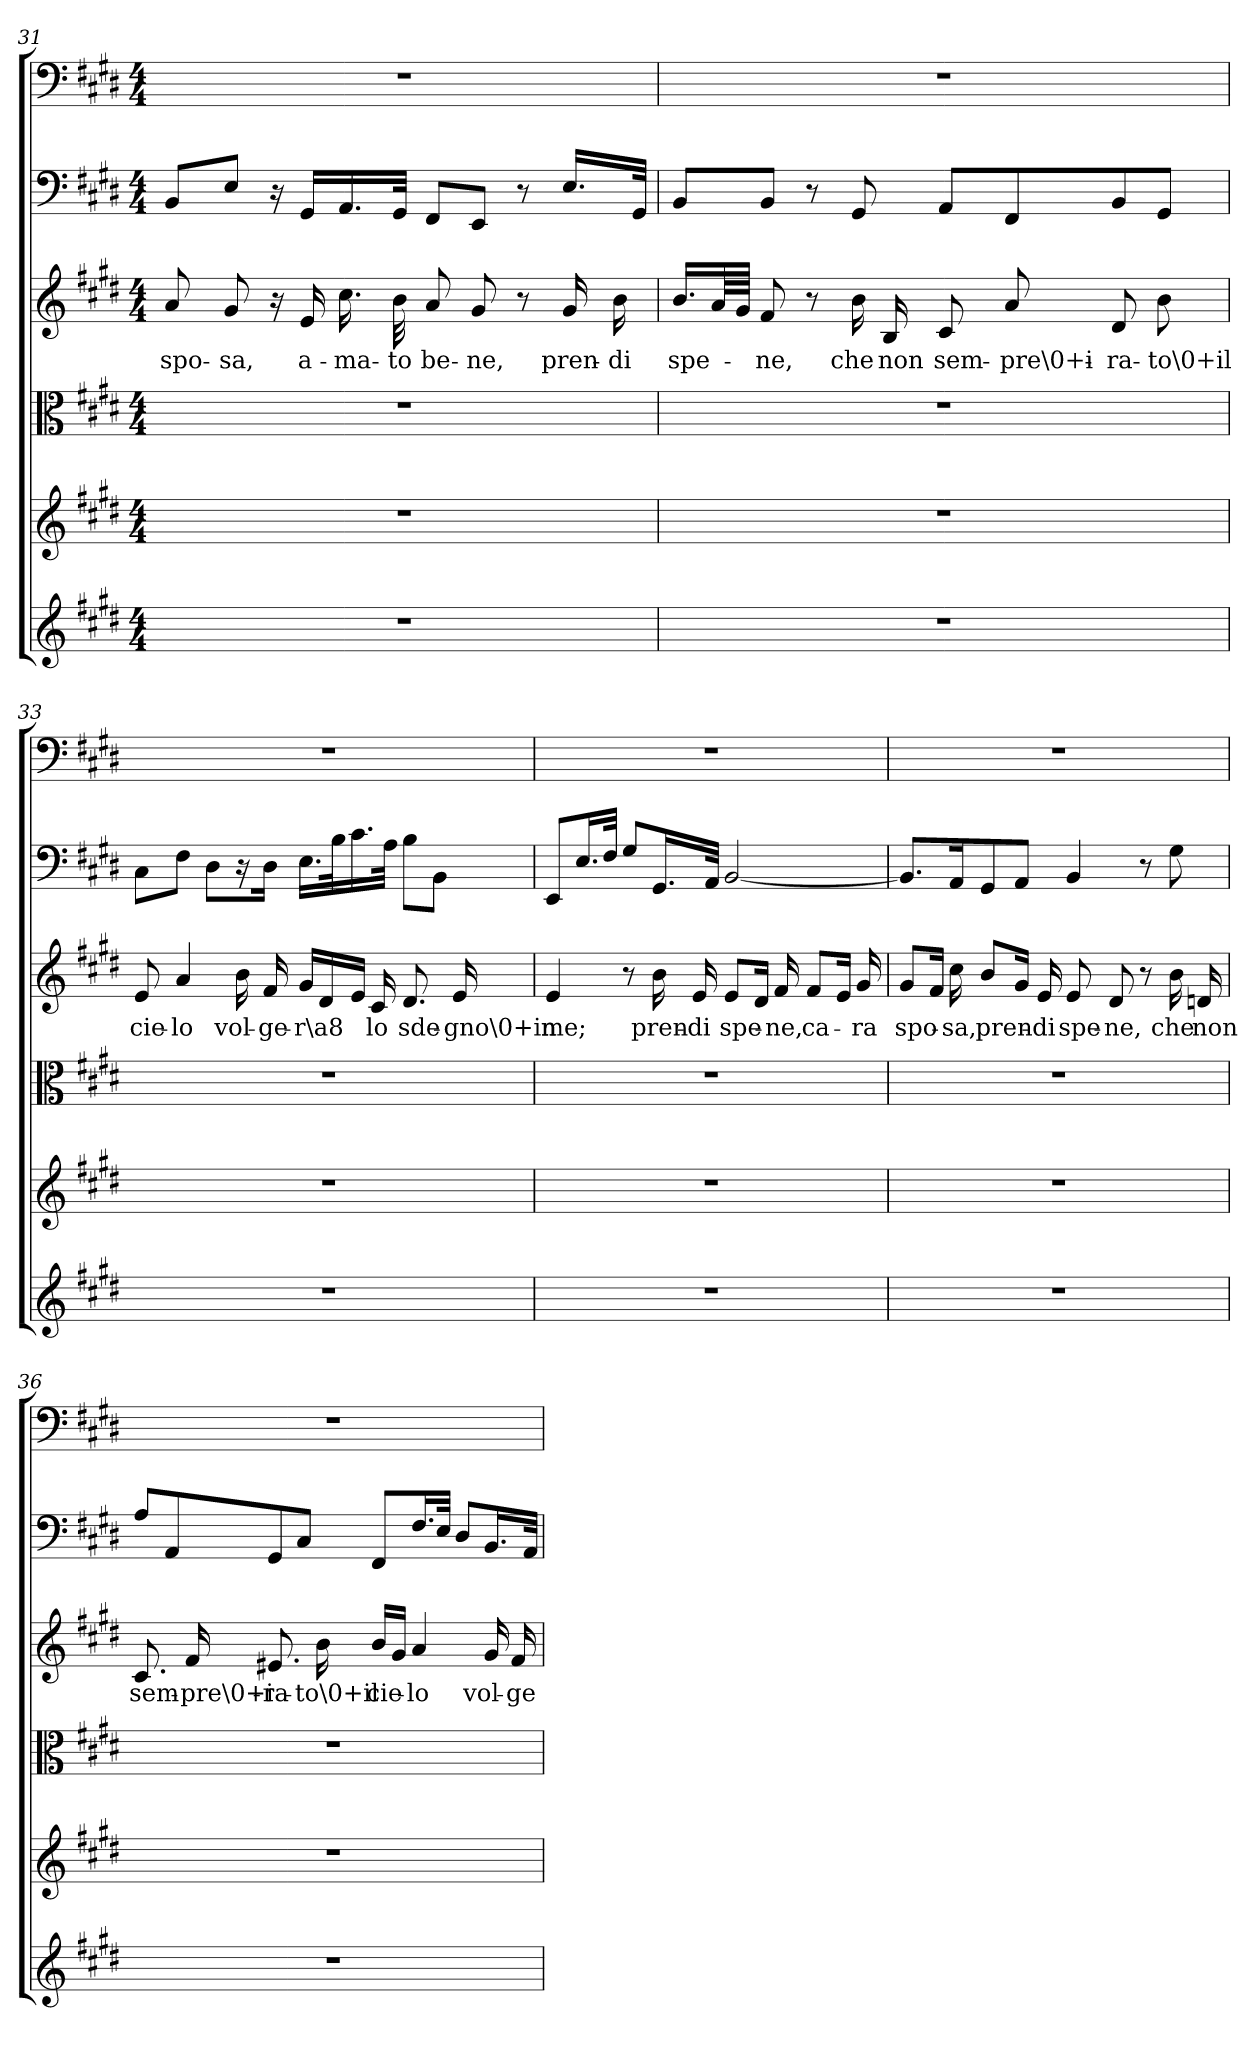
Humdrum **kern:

**kern	**kern	**kern	**kern	**text	**kern	**kern
*part6	*part5	*part4	*part3	*part3	*part2	*part1
*staff6	*staff5	*staff4	*staff3	*staff3	*staff2	*staff1
*clefG2	*clefG2	*clefC3	*clefG2	*	*clefF4	*clefF4
*k[f#c#g#d#]	*k[f#c#g#d#]	*k[f#c#g#d#]	*k[f#c#g#d#]	*	*k[f#c#g#d#]	*k[f#c#g#d#]
*E:	*E:	*E:	*E:	*	*E:	*E:
*M4/4	*M4/4	*M4/4	*M4/4	*	*M4/4	*M4/4
=31	=31	=31	=31	=31	=31	=31
1r	1r	1r	8a/	spo-	8BB/L	1r
.	.	.	8g#/	-sa,	8E/J	.
.	.	.	16r	.	16r	.
.	.	.	16e/	a-	16GG#/LL	.
.	.	.	16.cc#\	-ma-	16.AA/	.
.	.	.	32b\	-to	32GG#/JJk	.
.	.	.	8a/	be-	8FF#/L	.
.	.	.	8g#/	-ne,	8EE/J	.
.	.	.	8r	.	8r	.
.	.	.	16g#/	pren-	16.E/LL	.
.	.	.	16b\	-di	.	.
.	.	.	.	.	32GG#/JJk	.
=32	=32	=32	=32	=32	=32	=32
1r	1r	1r	16.b/LL	spe-	8BB/L	1r
.	.	.	64a/LL	.	.	.
.	.	.	64g#/JJJJ	.	.	.
.	.	.	8f#/	-ne,	8BB/J	.
.	.	.	8r	.	8r	.
.	.	.	16b\	che	8GG#/	.
.	.	.	16B/	non	.	.
.	.	.	8c#/	sem-	8AA/L	.
.	.	.	8a/	-pre\0+i-	8FF#/	.
.	.	.	8d#/	-ra-	8BB/	.
.	.	.	8b\	-to\0+il	8GG#/J	.
=33	=33	=33	=33	=33	=33	=33
1r	1r	1r	8e/	cie-	8C#\L	1r
.	.	.	4a/	-lo	8F#\J	.
.	.	.	.	.	8D#\L	.
.	.	.	16b\	vol-	16r	.
.	.	.	16f#/	-ge-	16D#\Jk	.
.	.	.	16g#/LL	-r\a8	16.E\LL	.
.	.	.	16d#/	.	.	.
.	.	.	.	.	32B\K	.
.	.	.	16e/JJ	.	16.c#\	.
.	.	.	16c#/	lo	.	.
.	.	.	.	.	32A\JJk	.
.	.	.	8.d#/	sde-	8B\L	.
.	.	.	.	.	8BB\J	.
.	.	.	16e/	-gno\0+in	.	.
=34	=34	=34	=34	=34	=34	=34
1r	1r	1r	4e/	me;	8EE/L	1r
.	.	.	.	.	16.E/L	.
.	.	.	.	.	32F#/JJk	.
.	.	.	8r	.	8G#/L	.
.	.	.	16b\	pren-	16.GG#/L	.
.	.	.	16e/	-di	.	.
.	.	.	.	.	32AA/JJk	.
.	.	.	8e/L	spe-	[2BB/	.
.	.	.	16d#/Jk	.	.	.
.	.	.	16f#/	-ne,	.	.
.	.	.	8f#/L	ca-	.	.
.	.	.	16e/Jk	.	.	.
.	.	.	16g#/	-ra	.	.
=35	=35	=35	=35	=35	=35	=35
1r	1r	1r	8g#/L	spo-	8.BB/L]	1r
.	.	.	16f#/Jk	.	.	.
.	.	.	16cc#\	-sa,	16AA/K	.
.	.	.	8b/L	pren-	8GG#/	.
.	.	.	16g#/Jk	.	8AA/J	.
.	.	.	16e/	-di	.	.
.	.	.	8e/	spe-	4BB/	.
.	.	.	8d#/	-ne,	.	.
.	.	.	8r	.	8r	.
.	.	.	16b\	che	8G#\	.
.	.	.	16dn/	non	.	.
=36	=36	=36	=36	=36	=36	=36
1r	1r	1r	8.c#/	sem-	8A/L	1r
.	.	.	.	.	8AA/	.
.	.	.	16f#/	-pre\0+i-	.	.
.	.	.	8.e#X/	-ra-	8GG#/	.
.	.	.	.	.	8C#/J	.
.	.	.	16b\	-to\0+il	.	.
.	.	.	16b/LL	cie-	8FF#/L	.
.	.	.	16g#/JJ	.	.	.
.	.	.	4a/	-lo	16.F#/L	.
.	.	.	.	.	32E/JJk	.
.	.	.	.	.	8D#/L	.
.	.	.	16g#/	vol-	16.BB/L	.
.	.	.	16f#/	-ge-	.	.
.	.	.	.	.	32AA/JJk	.
=	=	=	=	=	=	=
*-	*-	*-	*-	*-	*-	*-
